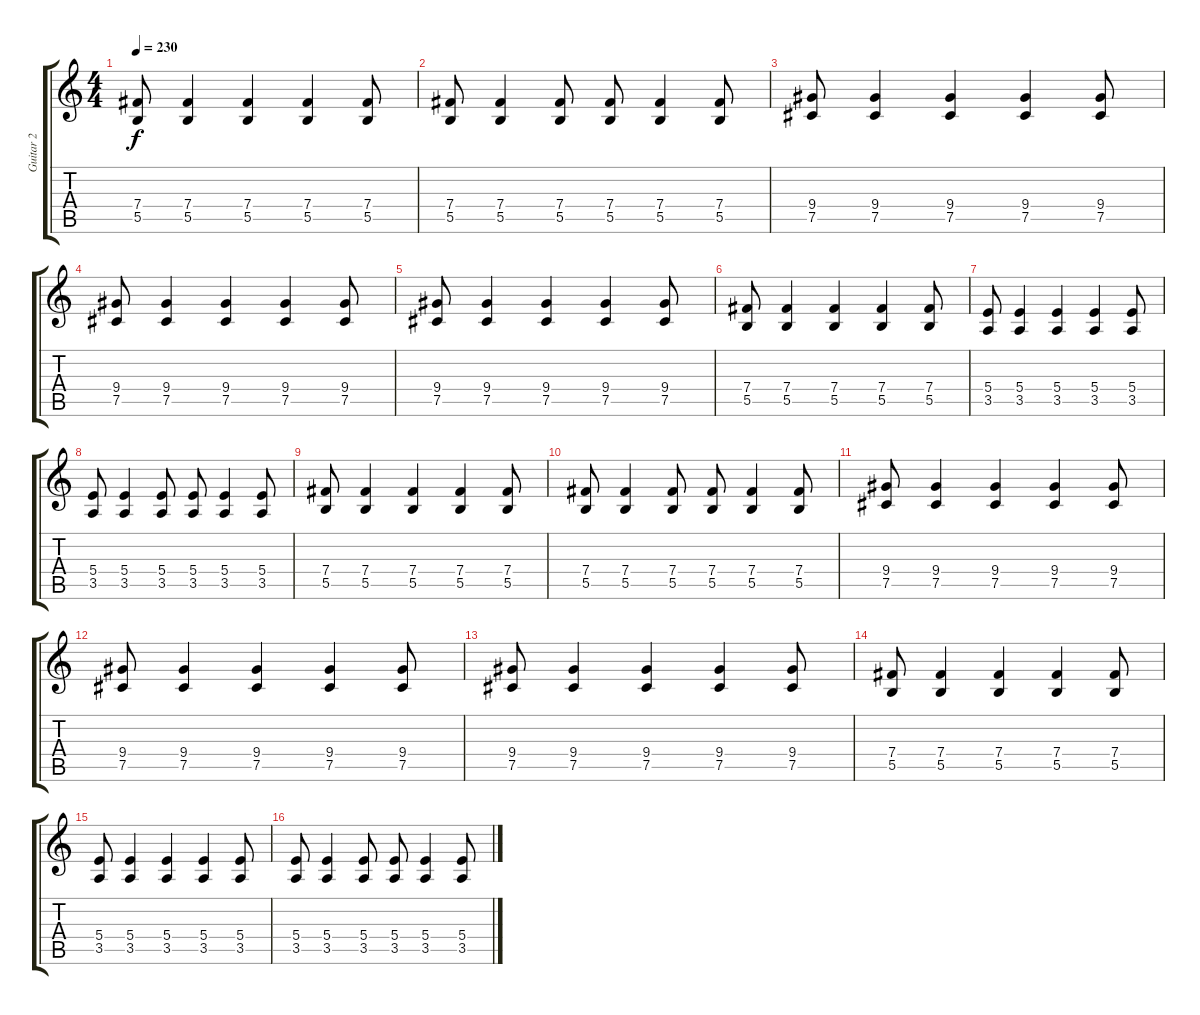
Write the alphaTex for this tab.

\track ("Guitar 2" "Guitar 2") {instrument distortionguitar}
\staff {score tabs}
\tuning (Db4 Ab3 E3 B2 Gb2 B1) {hide}
\ts (4 4)
\tempo 230
\clef g2
\ks c
(7.4 5.5).8{dy f} (7.4 5.5).4 (7.4 5.5).4 (7.4 5.5).4 (7.4 5.5).8 |
(7.4 5.5).8 (7.4 5.5).4 (7.4 5.5).8 (7.4 5.5).8 (7.4 5.5).4 (7.4 5.5).8 |
(9.4 7.5).8 (9.4 7.5).4 (9.4 7.5).4 (9.4 7.5).4 (9.4 7.5).8 |
(9.4 7.5).8 (9.4 7.5).4 (9.4 7.5).4 (9.4 7.5).4 (9.4 7.5).8 |
(9.4 7.5).8 (9.4 7.5).4 (9.4 7.5).4 (9.4 7.5).4 (9.4 7.5).8 |
(7.4 5.5).8 (7.4 5.5).4 (7.4 5.5).4 (7.4 5.5).4 (7.4 5.5).8 |
(5.4 3.5).8 (5.4 3.5).4 (5.4 3.5).4 (5.4 3.5).4 (5.4 3.5).8 |
(5.4 3.5).8 (5.4 3.5).4 (5.4 3.5).8 (5.4 3.5).8 (5.4 3.5).4 (5.4 3.5).8 |
(7.4 5.5).8 (7.4 5.5).4 (7.4 5.5).4 (7.4 5.5).4 (7.4 5.5).8 |
(7.4 5.5).8 (7.4 5.5).4 (7.4 5.5).8 (7.4 5.5).8 (7.4 5.5).4 (7.4 5.5).8 |
(9.4 7.5).8 (9.4 7.5).4 (9.4 7.5).4 (9.4 7.5).4 (9.4 7.5).8 |
(9.4 7.5).8 (9.4 7.5).4 (9.4 7.5).4 (9.4 7.5).4 (9.4 7.5).8 |
(9.4 7.5).8 (9.4 7.5).4 (9.4 7.5).4 (9.4 7.5).4 (9.4 7.5).8 |
(7.4 5.5).8 (7.4 5.5).4 (7.4 5.5).4 (7.4 5.5).4 (7.4 5.5).8 |
(5.4 3.5).8 (5.4 3.5).4 (5.4 3.5).4 (5.4 3.5).4 (5.4 3.5).8 |
(5.4 3.5).8 (5.4 3.5).4 (5.4 3.5).8 (5.4 3.5).8 (5.4 3.5).4 (5.4 3.5).8
